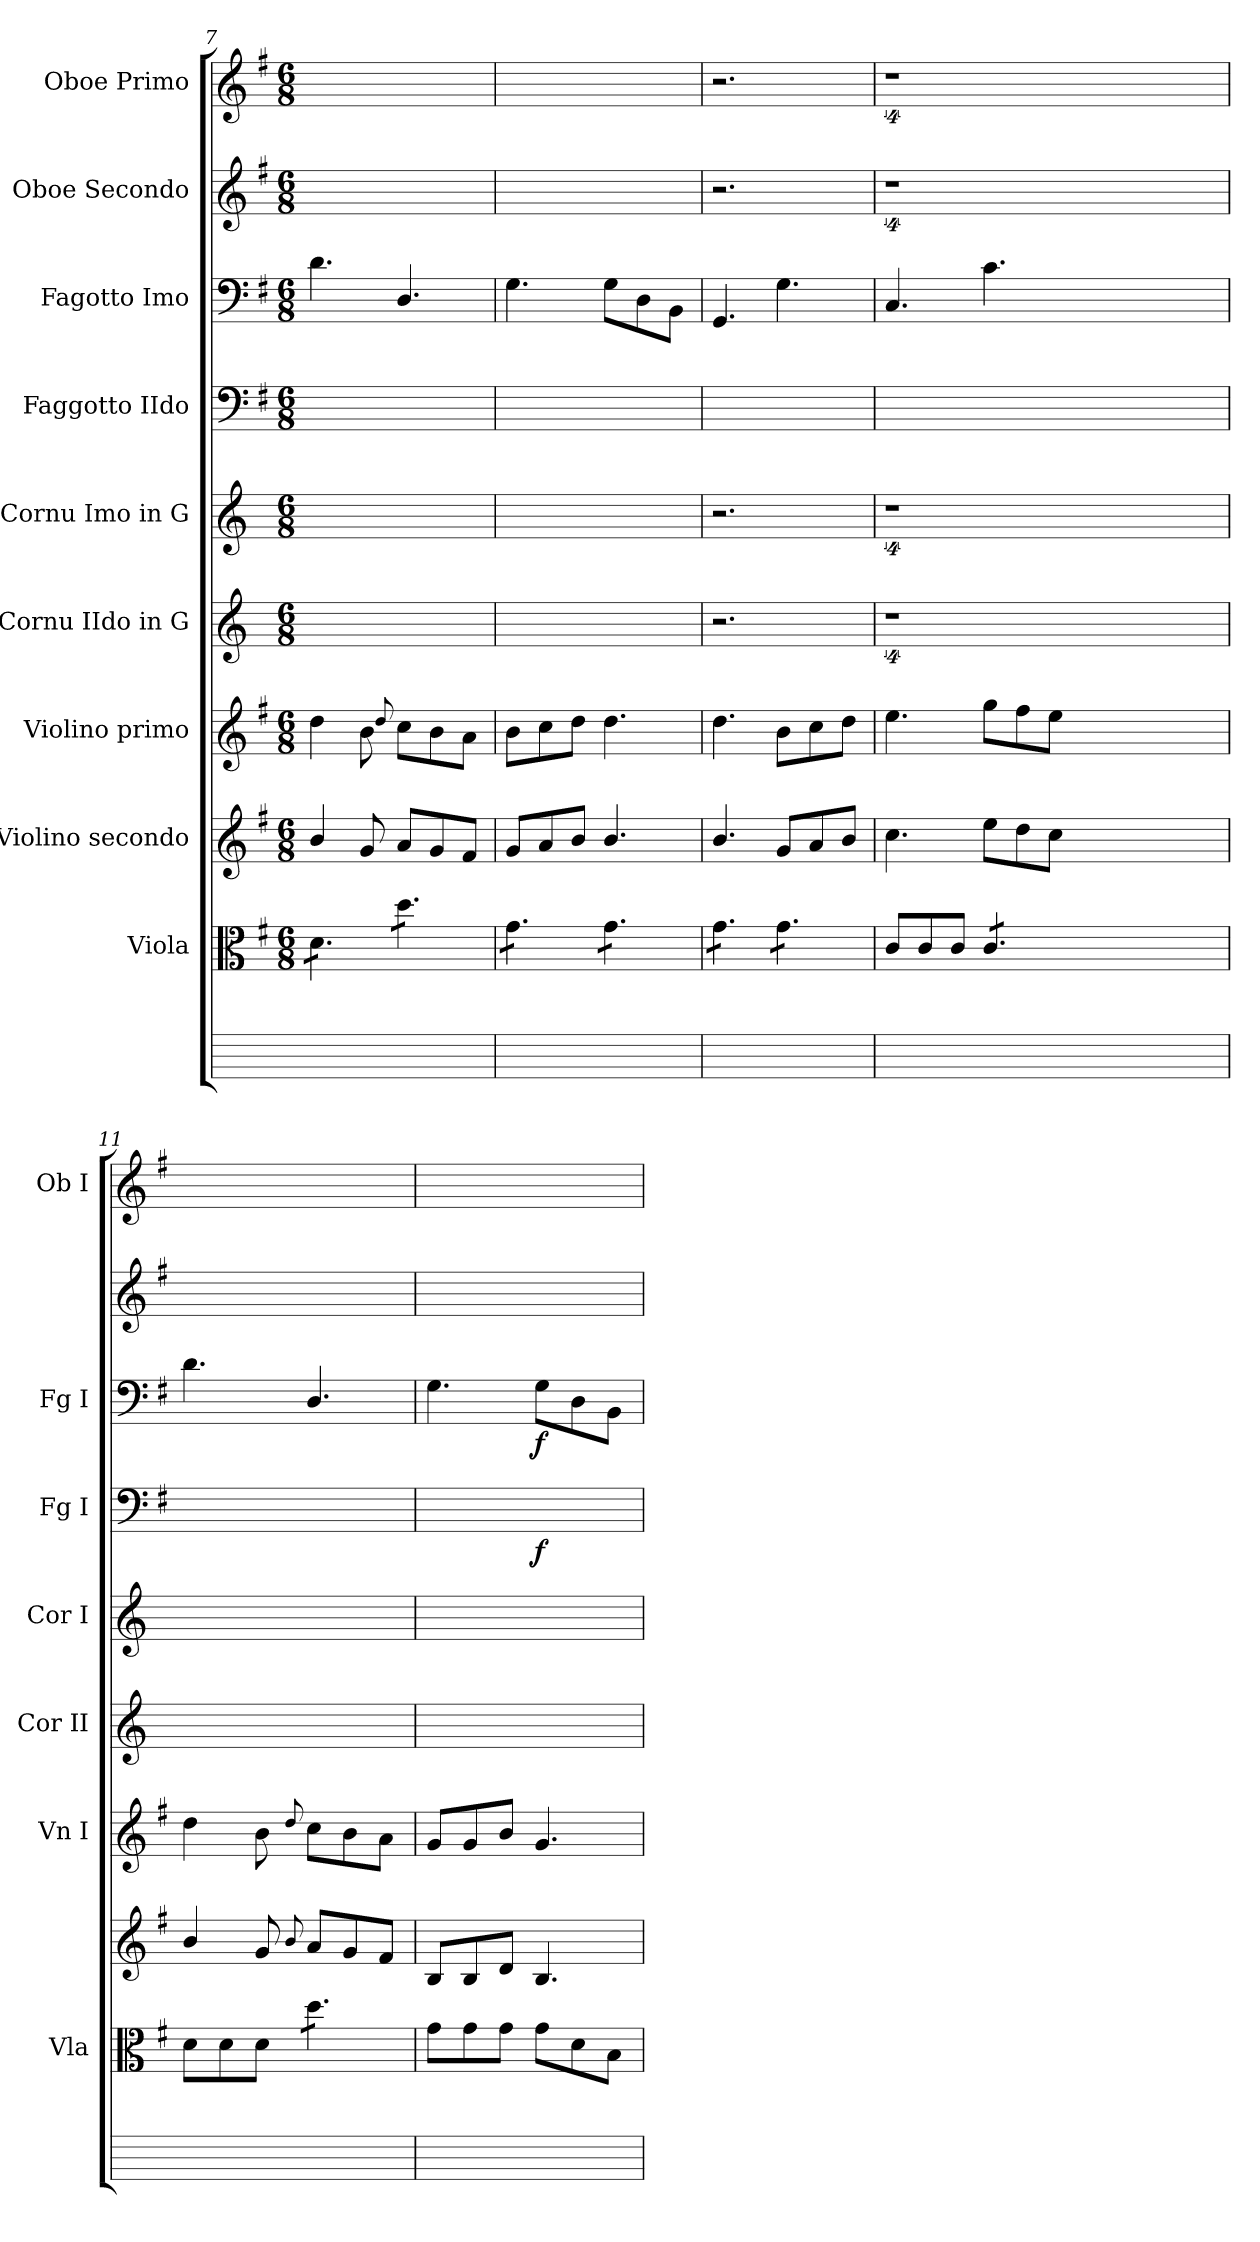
**kern	**kern	**kern	**kern	**kern	**kern	**kern	**dynam	**kern	**dynam	**kern	**kern
*part10	*part9	*part8	*part7	*part6	*part5	*part4	*part4	*part3	*part3	*part2	*part1
*staff10	*staff9	*staff8	*staff7	*staff6	*staff5	*staff4	*staff4	*staff3	*staff3	*staff2	*staff1
*	*I"Viola	*I"Violino secondo	*I"Violino primo	*I"Cornu IIdo in G	*I"Cornu Imo in G	*I"Faggotto IIdo	*	*I"Fagotto Imo	*	*I"Oboe Secondo	*I"Oboe Primo
*	*I'Vla	*	*I'Vn I	*I'Cor II	*I'Cor I	*I'Fg I	*	*I'Fg I	*	*	*I'Ob I
*	*clefC3	*clefG2	*clefG2	*clefG2	*clefG2	*clefF4	*	*clefF4	*	*clefG2	*clefG2
*	*	*	*	*ITrd3c5	*ITrd3c5	*	*	*	*	*	*
*	*k[f#]	*k[f#]	*k[f#]	*k[f#]	*k[f#]	*k[f#]	*	*k[f#]	*	*k[f#]	*k[f#]
*	*G:	*G:	*G:	*	*	*G:	*	*G:	*	*G:	*G:
*	*M6/8	*M6/8	*M6/8	*M6/8	*M6/8	*M6/8	*	*M6/8	*	*M6/8	*M6/8
=7	=7	=7	=7	=7	=7	=7	=7	=7	=7	=7	=7
*	*tremolo	*	*	*	*	*	*	*	*	*	*
2.ryy	8d\L	4b/	4dd\	2.ryy	2.ryy	4.d\yy	.	4.d\	.	2.ryy	2.ryy
.	8d\	.	.	.	.	.	.	.	.	.	.
.	8d\J	8g/	8b\	.	.	.	.	.	.	.	.
.	.	.	8qqdd/	.	.	.	.	.	.	.	.
.	8dd\L	8a/L	8cc\L	.	.	4.D/yy	.	4.D/	.	.	.
.	8dd\	8g/	8b\	.	.	.	.	.	.	.	.
.	8dd\J	8f#/J	8a\J	.	.	.	.	.	.	.	.
=8	=8	=8	=8	=8	=8	=8	=8	=8	=8	=8	=8
2.ryy	8g\L	8g/L	8b\L	2.ryy	2.ryy	4.G\yy	.	4.G\	.	2.ryy	2.ryy
.	8g\	8a/	8cc\	.	.	.	.	.	.	.	.
.	8g\J	8b/J	8dd\J	.	.	.	.	.	.	.	.
.	8g\L	4.b/	4.dd\	.	.	8G\Lyy	.	8G\L	.	.	.
.	8g\	.	.	.	.	8D\yy	.	8D\	.	.	.
.	8g\J	.	.	.	.	8BB\Jyy	.	8BB\J	.	.	.
=9	=9	=9	=9	=9	=9	=9	=9	=9	=9	=9	=9
2.ryy	8g\L	4.b/	4.dd\	2.r	2.r	4.GG/yy	.	4.GG/	.	2.r	2.r
.	8g\	.	.	.	.	.	.	.	.	.	.
.	8g\J	.	.	.	.	.	.	.	.	.	.
.	8g\L	8g/L	8b\L	.	.	4.G\yy	.	4.G\	.	.	.
.	8g\	8a/	8cc\	.	.	.	.	.	.	.	.
.	8g\J	8b/J	8dd\J	.	.	.	.	.	.	.	.
*	*Xtremolo	*	*	*	*	*	*	*	*	*	*
=10	=10	=10	=10	=10	=10	=10	=10	=10	=10	=10	=10
2.ryy	8c/L	4.cc\	4.ee\	4%9r	4%9r	4.C/yy	.	4.C/	.	4%9r	4%9r
.	8c/	.	.	.	.	.	.	.	.	.	.
.	8c/J	.	.	.	.	.	.	.	.	.	.
*	*tremolo	*	*	*	*	*	*	*	*	*	*
.	8c/L	8ee\L	8gg\L	.	.	4.c\yy	.	4.c\	.	.	.
.	8c/	8dd\	8ff#\	.	.	.	.	.	.	.	.
.	8c/J	8cc\J	8ee\J	.	.	.	.	.	.	.	.
*	*Xtremolo	*	*	*	*	*	*	*	*	*	*
1.ryy	1.ryy	1.ryy	1.ryy	.	.	1.ryy	.	1.ryy	.	.	.
=11	=11	=11	=11	=11	=11	=11	=11	=11	=11	=11	=11
2.ryy	8d\L	4b/	4dd\	2.ryy	2.ryy	4.d\yy	.	4.d\	.	2.ryy	2.ryy
.	8d\	.	.	.	.	.	.	.	.	.	.
.	8d\J	8g/	8b\	.	.	.	.	.	.	.	.
.	.	8qqb/	8qqdd/	.	.	.	.	.	.	.	.
*	*tremolo	*	*	*	*	*	*	*	*	*	*
.	8dd\L	8a/L	8cc\L	.	.	4.D/yy	.	4.D/	.	.	.
.	8dd\	8g/	8b\	.	.	.	.	.	.	.	.
.	8dd\J	8f#/J	8a\J	.	.	.	.	.	.	.	.
*	*Xtremolo	*	*	*	*	*	*	*	*	*	*
=12	=12	=12	=12	=12	=12	=12	=12	=12	=12	=12	=12
2.ryy	8g\L	8B/L	8g/L	2.ryy	2.ryy	4.G\yy	.	4.G\	.	2.ryy	2.ryy
.	8g\	8B/	8g/	.	.	.	.	.	.	.	.
.	8g\J	8d/J	8b/J	.	.	.	.	.	.	.	.
.	8g\L	4.B/	4.g/	.	.	8G\Lyy	f	8G\L	f	.	.
.	8d\	.	.	.	.	8D\yy	.	8D\	.	.	.
.	8B\J	.	.	.	.	8BB\Jyy	.	8BB\J	.	.	.
=	=	=	=	=	=	=	=	=	=	=	=
*-	*-	*-	*-	*-	*-	*-	*-	*-	*-	*-	*-
